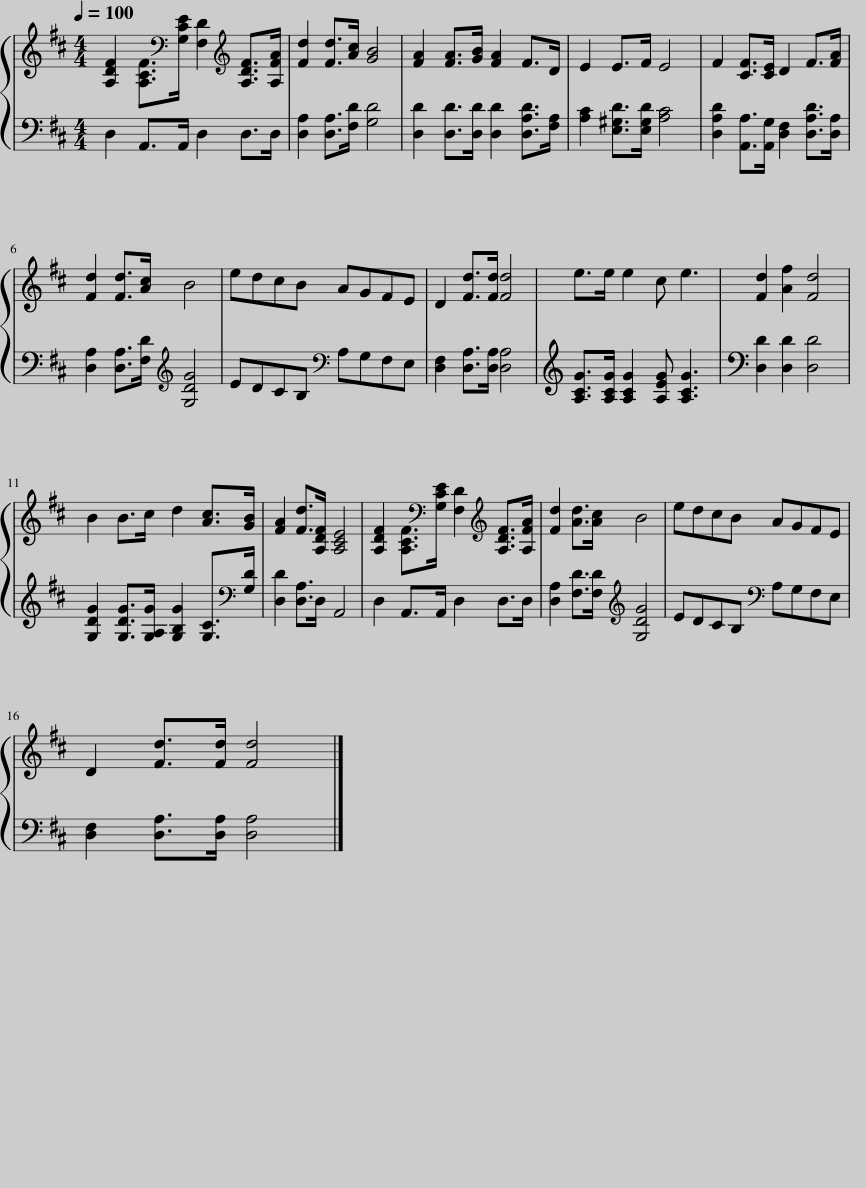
X:1
%%score { 1 | 2 }
L:1/8
Q:1/4=100
M:4/4
I:linebreak $
K:D
V:1 treble
V:2 bass
V:1
 [A,DF]2 [A,CF]>[K:bass][G,CE] [F,D]2[K:treble] [A,DF]>[A,FA] | [Fd]2 [Fd]>[Ac] [GB]4 | [FA]2 [FA]>[GB] [FA]2 F>D | E2 E>F E4 | F2 [CF]>[CE] D2 F>[FA] |$ %5
 [Fd]2 [Fd]>[Ac] B4 | edcB AGFE | D2 [Fd]>[Fd] [Fd]4 | e>e e2 c e3 | [Fd]2 [Af]2 [Fd]4 |$ %10
 B2 B>c d2 [Ac]>[GB] | [FA]2 [Fd]>[A,DF] [A,CE]4 | [A,DF]2 [A,CF]>[K:bass][G,CE] [F,D]2[K:treble] [A,DF]>[A,FA] | [Fd]2 [Ad]>[Ac] B4 | edcB AGFE |$ %15
 D2 [Fd]>[Fd] [Fd]4 |] %16
V:2
 D,2 A,,>A,, D,2 D,>D, | [D,A,]2 [D,A,]>[F,D] [G,D]4 | [D,D]2 [D,D]>[D,D] [D,D]2 [D,A,D]>[F,A,] | [A,C]2 [E,^G,D]>[E,G,D] [A,C]4 | [D,A,D]2 [A,,A,]>[A,,G,] [D,F,]2 [D,A,D]>[D,A,] |$ %5
 [D,A,]2 [D,A,]>[F,D][K:treble] [G,DG]4 | EDCB,[K:bass] A,G,F,E, | [D,F,]2 [D,A,]>[D,A,] [D,A,]4 | [A,CG]>[A,CG] [A,CG]2 [A,EG] [A,CG]3 | [D,D]2 [D,D]2 [D,D]4 |$ %10
 [G,DG]2 [G,DG]>[G,A,G] [G,B,G]2 [G,C]>[K:bass][G,D] | [D,D]2 [D,A,]>D, A,,4 | D,2 A,,>A,, D,2 D,>D, | [D,A,]2 [F,D]>[F,D][K:treble] [G,DG]4 | EDCB,[K:bass] A,G,F,E, |$ %15
 [D,F,]2 [D,A,]>[D,A,] [D,A,]4 |] %16
